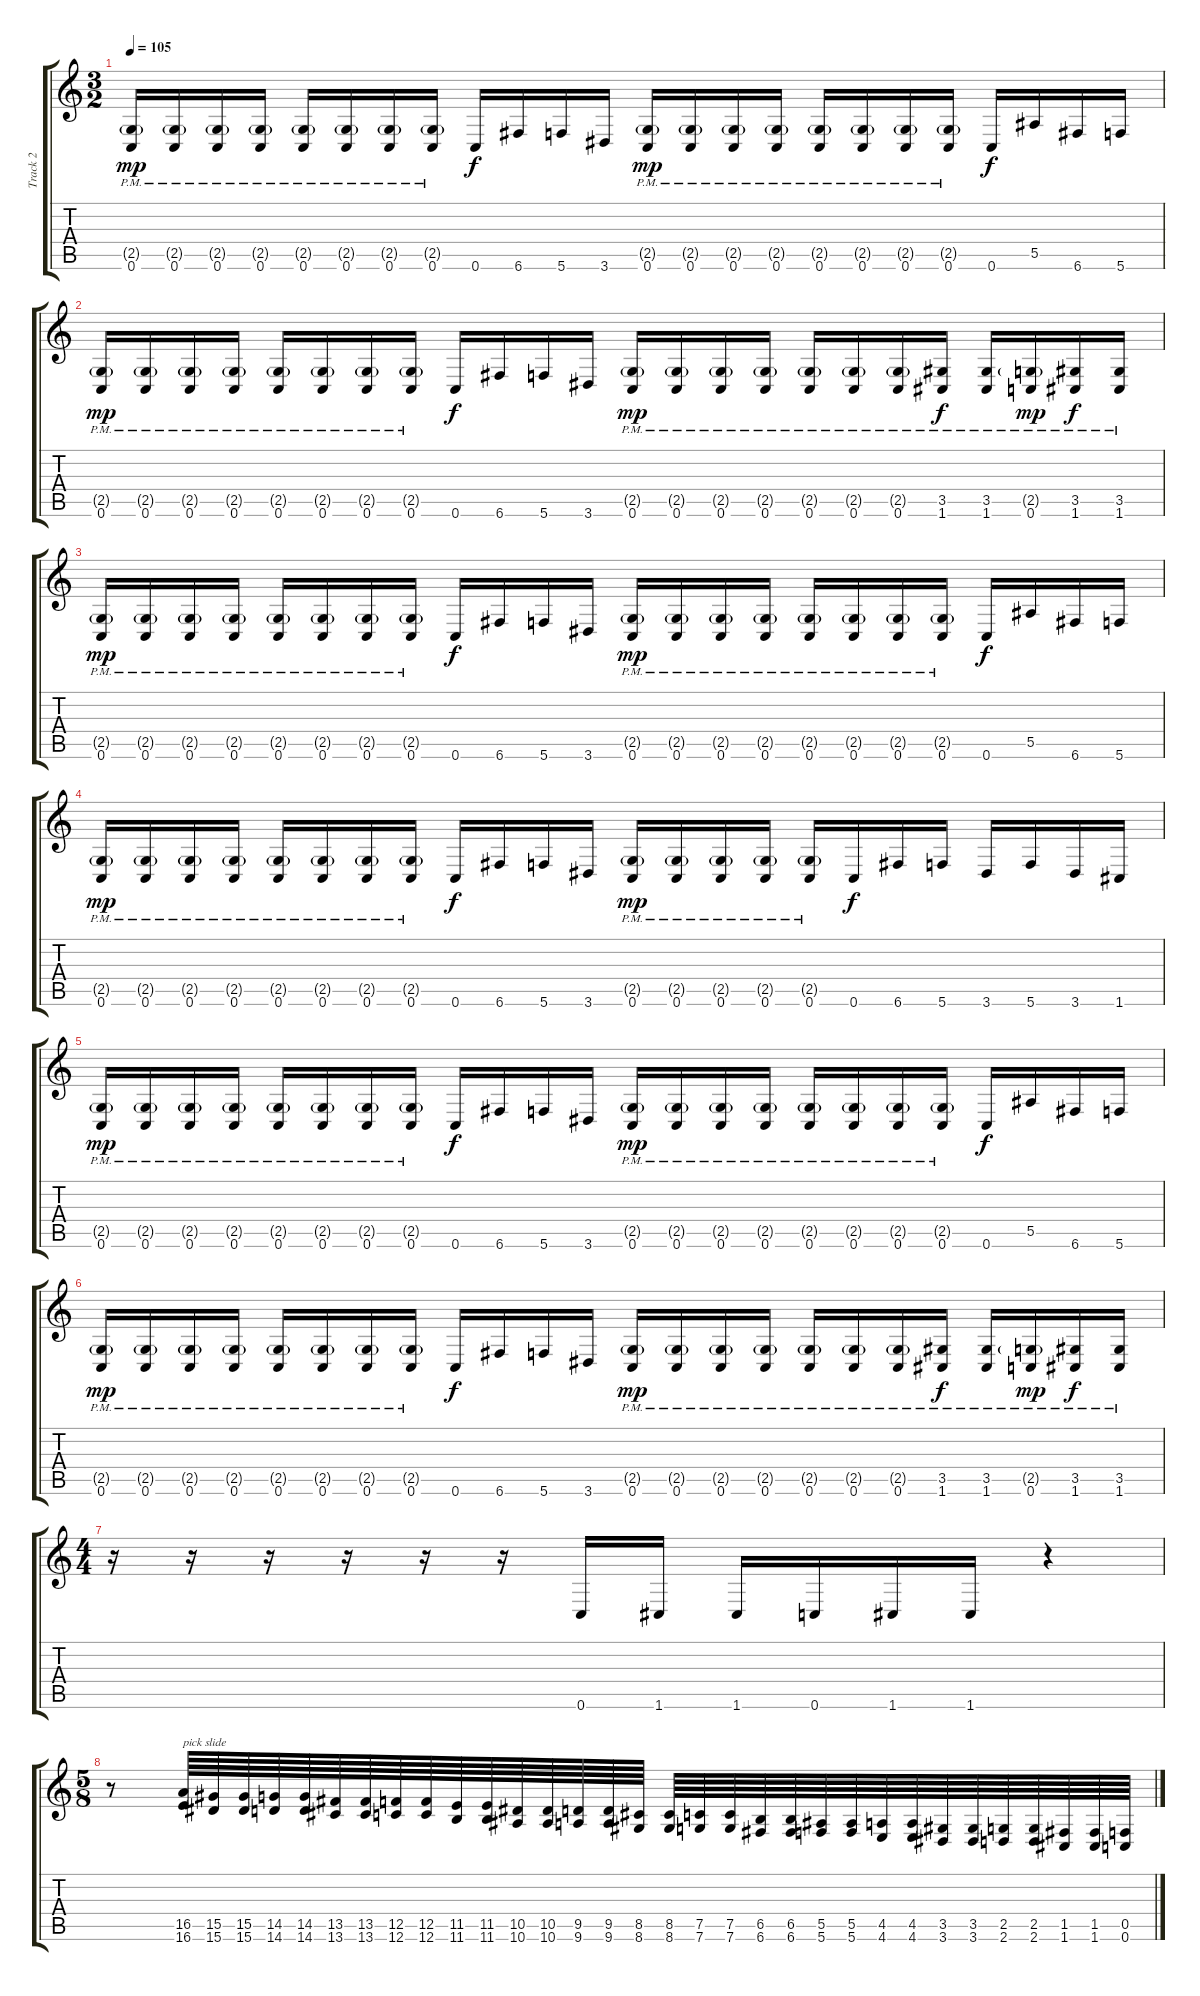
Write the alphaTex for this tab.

\track ("Track 2" "Track 2") {instrument overdrivenguitar}
\staff {score tabs}
\tuning (C4 G3 Eb3 Bb2 F2 C2) {hide}
\ts (3 2)
\tempo 105
\clef g2
\ks c
(2.5{g pm} 0.6).16{dy mp} (2.5{g pm} 0.6).16 (2.5{g pm} 0.6).16 (2.5{g pm} 0.6).16 (2.5{g pm} 0.6).16 (2.5{g pm} 0.6).16 (2.5{g pm} 0.6).16 (2.5{g pm} 0.6).16 0.6.16{dy f} 6.6.16 5.6.16 3.6.16 (2.5{g pm} 0.6).16{dy mp} (2.5{g pm} 0.6).16 (2.5{g pm} 0.6).16 (2.5{g pm} 0.6).16 (2.5{g pm} 0.6).16 (2.5{g pm} 0.6).16 (2.5{g pm} 0.6).16 (2.5{g pm} 0.6).16 0.6.16{dy f} 5.5.16 6.6.16 5.6.16 |
(2.5{g pm} 0.6).16{dy mp} (2.5{g pm} 0.6).16 (2.5{g pm} 0.6).16 (2.5{g pm} 0.6).16 (2.5{g pm} 0.6).16 (2.5{g pm} 0.6).16 (2.5{g pm} 0.6).16 (2.5{g pm} 0.6).16 0.6.16{dy f} 6.6.16 5.6.16 3.6.16 (2.5{g pm} 0.6).16{dy mp} (2.5{g pm} 0.6).16 (2.5{g pm} 0.6).16 (2.5{g pm} 0.6).16 (2.5{g pm} 0.6).16 (2.5{g pm} 0.6).16 (2.5{g pm} 0.6).16 (3.5{pm} 1.6).16{dy f} (3.5{pm} 1.6).16 (2.5{g pm} 0.6).16{dy mp} (3.5{pm} 1.6).16{dy f} (3.5{pm} 1.6).16 |
(2.5{g pm} 0.6).16{dy mp} (2.5{g pm} 0.6).16 (2.5{g pm} 0.6).16 (2.5{g pm} 0.6).16 (2.5{g pm} 0.6).16 (2.5{g pm} 0.6).16 (2.5{g pm} 0.6).16 (2.5{g pm} 0.6).16 0.6.16{dy f} 6.6.16 5.6.16 3.6.16 (2.5{g pm} 0.6).16{dy mp} (2.5{g pm} 0.6).16 (2.5{g pm} 0.6).16 (2.5{g pm} 0.6).16 (2.5{g pm} 0.6).16 (2.5{g pm} 0.6).16 (2.5{g pm} 0.6).16 (2.5{g pm} 0.6).16 0.6.16{dy f} 5.5.16 6.6.16 5.6.16 |
(2.5{g pm} 0.6).16{dy mp} (2.5{g pm} 0.6).16 (2.5{g pm} 0.6).16 (2.5{g pm} 0.6).16 (2.5{g pm} 0.6).16 (2.5{g pm} 0.6).16 (2.5{g pm} 0.6).16 (2.5{g pm} 0.6).16 0.6.16{dy f} 6.6.16 5.6.16 3.6.16 (2.5{g pm} 0.6).16{dy mp} (2.5{g pm} 0.6).16 (2.5{g pm} 0.6).16 (2.5{g pm} 0.6).16 (2.5{g pm} 0.6).16 0.6.16{dy f} 6.6.16 5.6.16 3.6.16 5.6.16 3.6.16 1.6.16 |
(2.5{g pm} 0.6).16{dy mp} (2.5{g pm} 0.6).16 (2.5{g pm} 0.6).16 (2.5{g pm} 0.6).16 (2.5{g pm} 0.6).16 (2.5{g pm} 0.6).16 (2.5{g pm} 0.6).16 (2.5{g pm} 0.6).16 0.6.16{dy f} 6.6.16 5.6.16 3.6.16 (2.5{g pm} 0.6).16{dy mp} (2.5{g pm} 0.6).16 (2.5{g pm} 0.6).16 (2.5{g pm} 0.6).16 (2.5{g pm} 0.6).16 (2.5{g pm} 0.6).16 (2.5{g pm} 0.6).16 (2.5{g pm} 0.6).16 0.6.16{dy f} 5.5.16 6.6.16 5.6.16 |
(2.5{g pm} 0.6).16{dy mp} (2.5{g pm} 0.6).16 (2.5{g pm} 0.6).16 (2.5{g pm} 0.6).16 (2.5{g pm} 0.6).16 (2.5{g pm} 0.6).16 (2.5{g pm} 0.6).16 (2.5{g pm} 0.6).16 0.6.16{dy f} 6.6.16 5.6.16 3.6.16 (2.5{g pm} 0.6).16{dy mp} (2.5{g pm} 0.6).16 (2.5{g pm} 0.6).16 (2.5{g pm} 0.6).16 (2.5{g pm} 0.6).16 (2.5{g pm} 0.6).16 (2.5{g pm} 0.6).16 (3.5{pm} 1.6).16{dy f} (3.5{pm} 1.6).16 (2.5{g pm} 0.6).16{dy mp} (3.5{pm} 1.6).16{dy f} (3.5{pm} 1.6).16 |
\ts (4 4)
r.16 r.16 r.16 r.16 r.16 r.16 0.6.16 1.6.16 1.6.16 0.6.16 1.6.16 1.6.16 r.4 |
\ts (5 8)
r.8 (16.5 16.6).64{txt "pick slide"} (15.5 15.6).64 (15.5 15.6).64 (14.5 14.6).64 (14.5 14.6).64 (13.5 13.6).64 (13.5 13.6).64 (12.5 12.6).64 (12.5 12.6).64 (11.5 11.6).64 (11.5 11.6).64 (10.5 10.6).64 (10.5 10.6).64 (9.5 9.6).64 (9.5 9.6).64 (8.5 8.6).64 (8.5 8.6).64 (7.5 7.6).64 (7.5 7.6).64 (6.5 6.6).64 (6.5 6.6).64 (5.5 5.6).64 (5.5 5.6).64 (4.5 4.6).64 (4.5 4.6).64 (3.5 3.6).64 (3.5 3.6).64 (2.5 2.6).64 (2.5 2.6).64 (1.5 1.6).64 (1.5 1.6).64 (0.5 0.6).64
